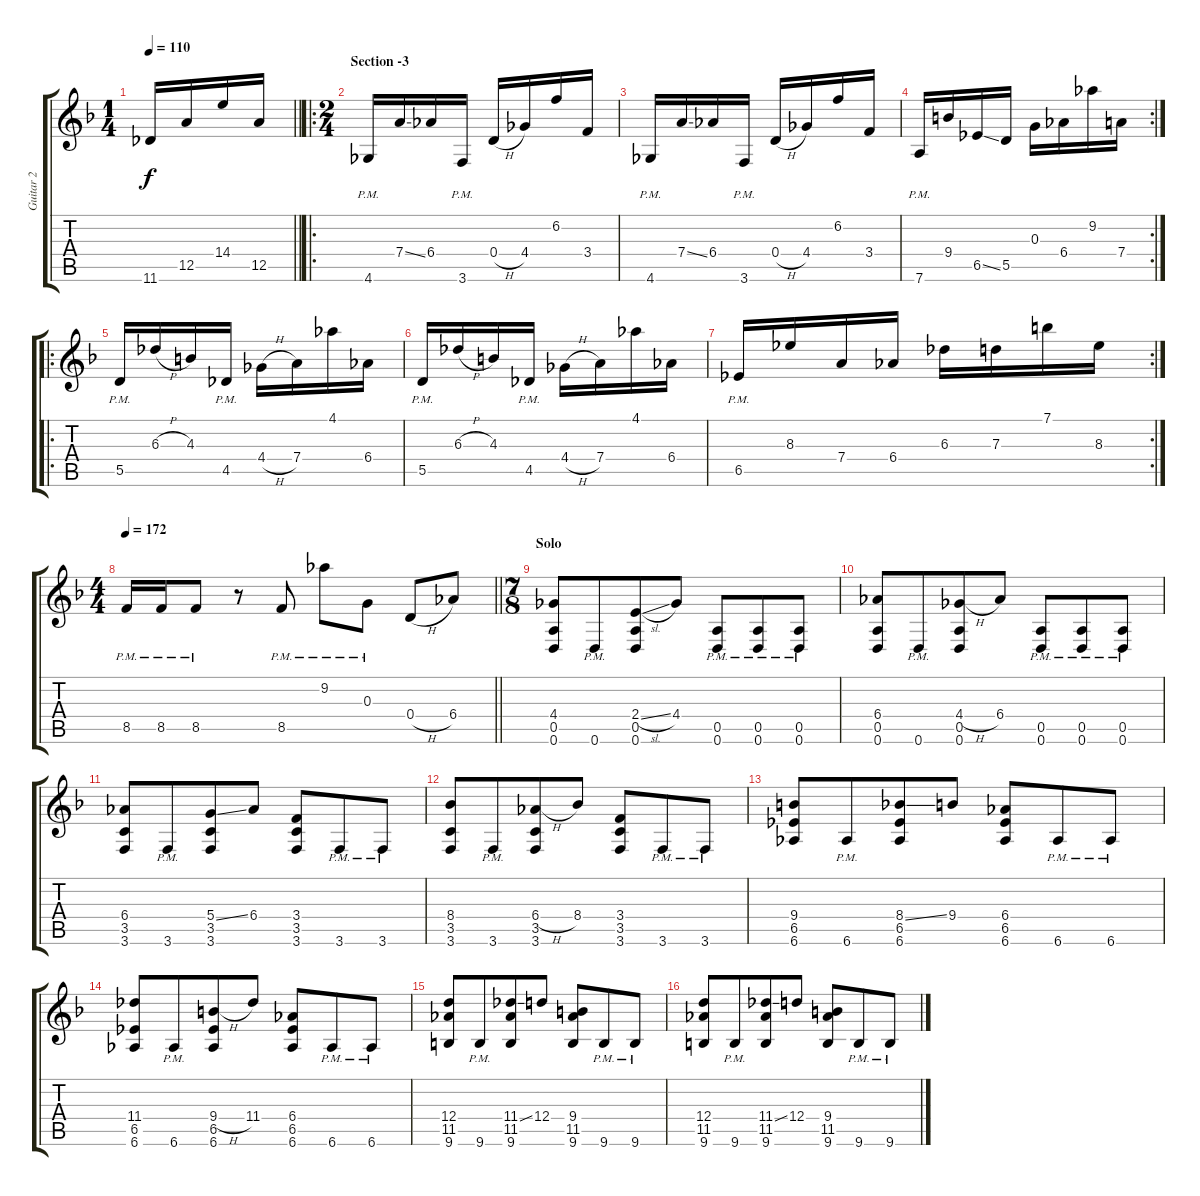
\track ("Guitar 2" "Guitar 2") {instrument distortionguitar}
\staff {score tabs}
\tuning (E4 B3 G3 D3 A2 D2) {hide}
\ts (1 4)
\tempo 110
\clef g2
\barLineRight lightlight
\ks dminor
11.6.16{dy f} 12.5.16 14.4.16 12.5.16 |
\ro
\ts (2 4)
\section ("" "Section -3")
4.6{pm}.16 7.4{ss}.16 6.4.16 3.6{pm}.16 0.4{h}.16 4.4.16 6.2.16 3.4.16 |
4.6{pm}.16 7.4{ss}.16 6.4.16 3.6{pm}.16 0.4{h}.16 4.4.16 6.2.16 3.4.16 |
\rc 2
7.6{pm}.16 9.4.16 6.5{ss}.16 5.5.16 0.3.16 6.4.16 9.2.16 7.4.16 |
\ro
5.5{pm}.16 6.3{h}.16 4.3.16 4.5{pm}.16 4.4{h}.16 7.4.16 4.1.16 6.4.16 |
5.5{pm}.16 6.3{h}.16 4.3.16 4.5{pm}.16 4.4{h}.16 7.4.16 4.1.16 6.4.16 |
\rc 2
6.5{pm}.16 8.3.16 7.4.16 6.4.16 6.3.16 7.3.16 7.1.16 8.3.16 |
\ts (4 4)
\tempo 172
\barLineRight lightlight
8.5{pm}.16 8.5{pm}.16 8.5{pm}.8 r.8 8.5{pm}.8 9.2{pm}.8 0.3{pm}.8 0.4{h}.8 6.4.8 |
\ts (7 8)
\section ("" "Solo")
(4.4 0.5 0.6).8 0.6{pm}.8 (2.4{sl} 0.5 0.6).8 4.4.8 (0.5{pm} 0.6{pm}).8 (0.5{pm} 0.6{pm}).8 (0.5{pm} 0.6{pm}).8 |
(6.4 0.5 0.6).8 0.6{pm}.8 (4.4{h} 0.5 0.6).8 6.4.8 (0.5{pm} 0.6{pm}).8 (0.5{pm} 0.6{pm}).8 (0.5{pm} 0.6{pm}).8 |
(6.4 3.5 3.6).8 3.6{pm}.8 (5.4{ss} 3.5 3.6).8 6.4.8 (3.4 3.5 3.6).8 3.6{pm}.8 3.6{pm}.8 |
(8.4 3.5 3.6).8 3.6{pm}.8 (6.4{h} 3.5 3.6).8 8.4.8 (3.4 3.5 3.6).8 3.6{pm}.8 3.6{pm}.8 |
(9.4 6.5 6.6).8 6.6{pm}.8 (8.4{ss} 6.5 6.6).8 9.4.8 (6.4 6.5 6.6).8 6.6{pm}.8 6.6{pm}.8 |
(11.4 6.5 6.6).8 6.6{pm}.8 (9.4{h} 6.5 6.6).8 11.4.8 (6.4 6.5 6.6).8 6.6{pm}.8 6.6{pm}.8 |
(12.4 11.5 9.6).8 9.6{pm}.8 (11.4{ss} 11.5 9.6).8 12.4.8 (9.4 11.5 9.6).8 9.6{pm}.8 9.6{pm}.8 |
(12.4 11.5 9.6).8 9.6{pm}.8 (11.4{ss} 11.5 9.6).8 12.4.8 (9.4 11.5 9.6).8 9.6{pm}.8 9.6{pm}.8
